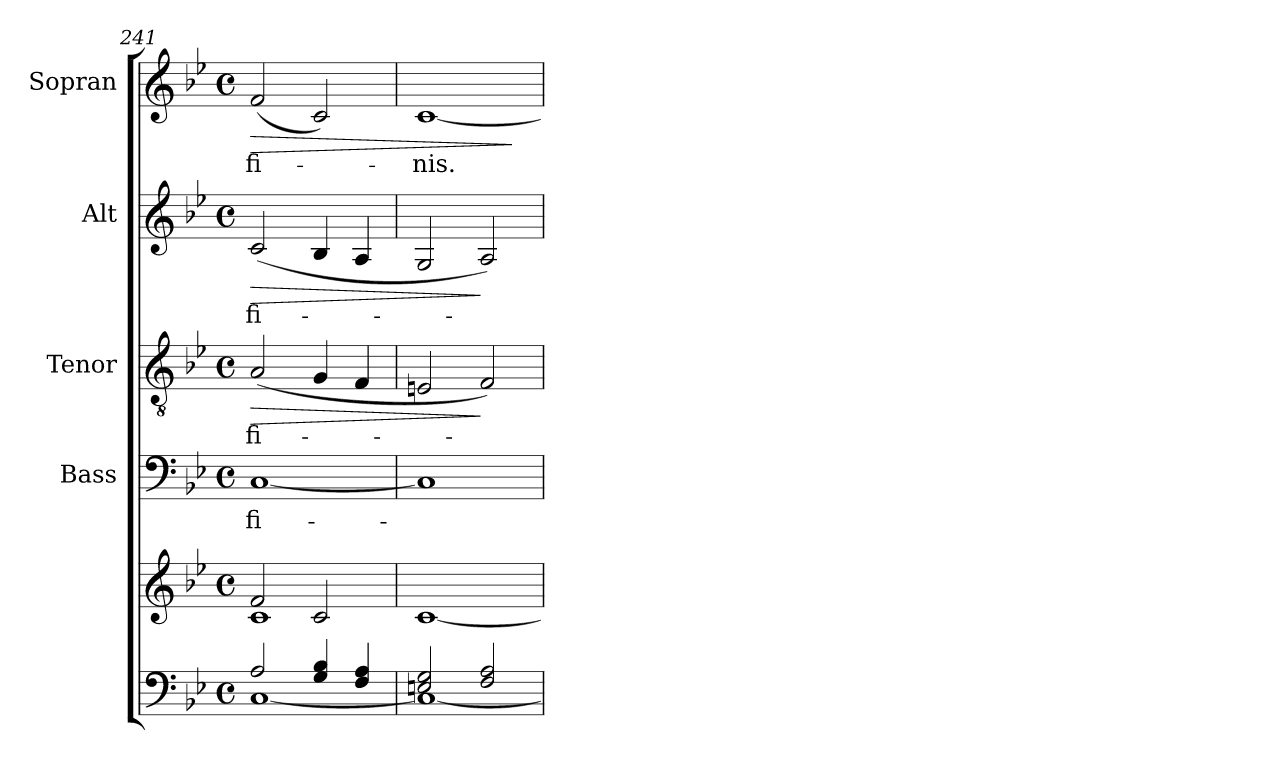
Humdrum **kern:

**kern	**kern	**kern	**text	**kern	**text	**dynam	**kern	**text	**dynam	**kern	**text	**dynam
*part5	*part5	*part4	*part4	*part3	*part3	*part3	*part2	*part2	*part2	*part1	*part1	*part1
*staff6	*staff5	*staff4	*staff4	*staff3	*staff3	*staff3	*staff2	*staff2	*staff2	*staff1	*staff1	*staff1
*	*	*I"Bass	*	*I"Tenor	*	*	*I"Alt	*	*	*I"Sopran	*	*
*	*	*I'B.	*	*I'T.	*	*	*I'A.	*	*	*I'S.	*	*
*clefF4	*clefG2	*clefF4	*	*clefGv2	*	*	*clefG2	*	*	*clefG2	*	*
*k[b-e-]	*k[b-e-]	*k[b-e-]	*	*k[b-e-]	*	*	*k[b-e-]	*	*	*k[b-e-]	*	*
*B-:	*B-:	*B-:	*	*B-:	*	*	*B-:	*	*	*B-:	*	*
*M4/4	*M4/4	*M4/4	*	*M4/4	*	*	*M4/4	*	*	*M4/4	*	*
*met(c)	*met(c)	*met(c)	*	*met(c)	*	*	*met(c)	*	*	*met(c)	*	*
=241	=241	=241	=241	=241	=241	=241	=241	=241	=241	=241	=241	=241
*^	*^	*	*	*	*	*	*	*	*	*	*	*
!	!	!	!	!	!LO:LY:b	!	!LO:LY:b	!LO:HP:b	!	!LO:LY:b	!LO:HP:b	!	!LO:LY:b	!LO:HP:b
2A/	[<1C	2f/	1c	[1C	fi-	(<2A/	fi-	>	(2c/	fi-	>	(<2f/	fi-	>
4G/ 4B-/	.	2c/	.	.	.	4G/	.	.	4B-/	.	.	2c/)	.	.
4F/ 4A/	.	.	.	.	.	4F/	.	.	4A/	.	.	.	.	.
*	*	*v	*v	*	*	*	*	*	*	*	*	*	*	*
=242	=242	=242	=242	=242	=242	=242	=242	=242	=242	=242	=242	=242	=242
!	!	!	!	!	!	!	!	!	!	!	!	!LO:LY:b	!
2En/ 2G/	1C_	[1c	1C]	.	2En/	.	.	2G/	.	.	[1c	-nis.	.
2F/ 2A/	.	.	.	.	2F/)	.	]	2A/)	.	]	.	.	.
*v	*v	*	*	*	*	*	*	*	*	*	*	*	*
.	.	.	.	.	.	.	.	.	.	.	.	]
=	=	=	=	=	=	=	=	=	=	=	=	=
*-	*-	*-	*-	*-	*-	*-	*-	*-	*-	*-	*-	*-
